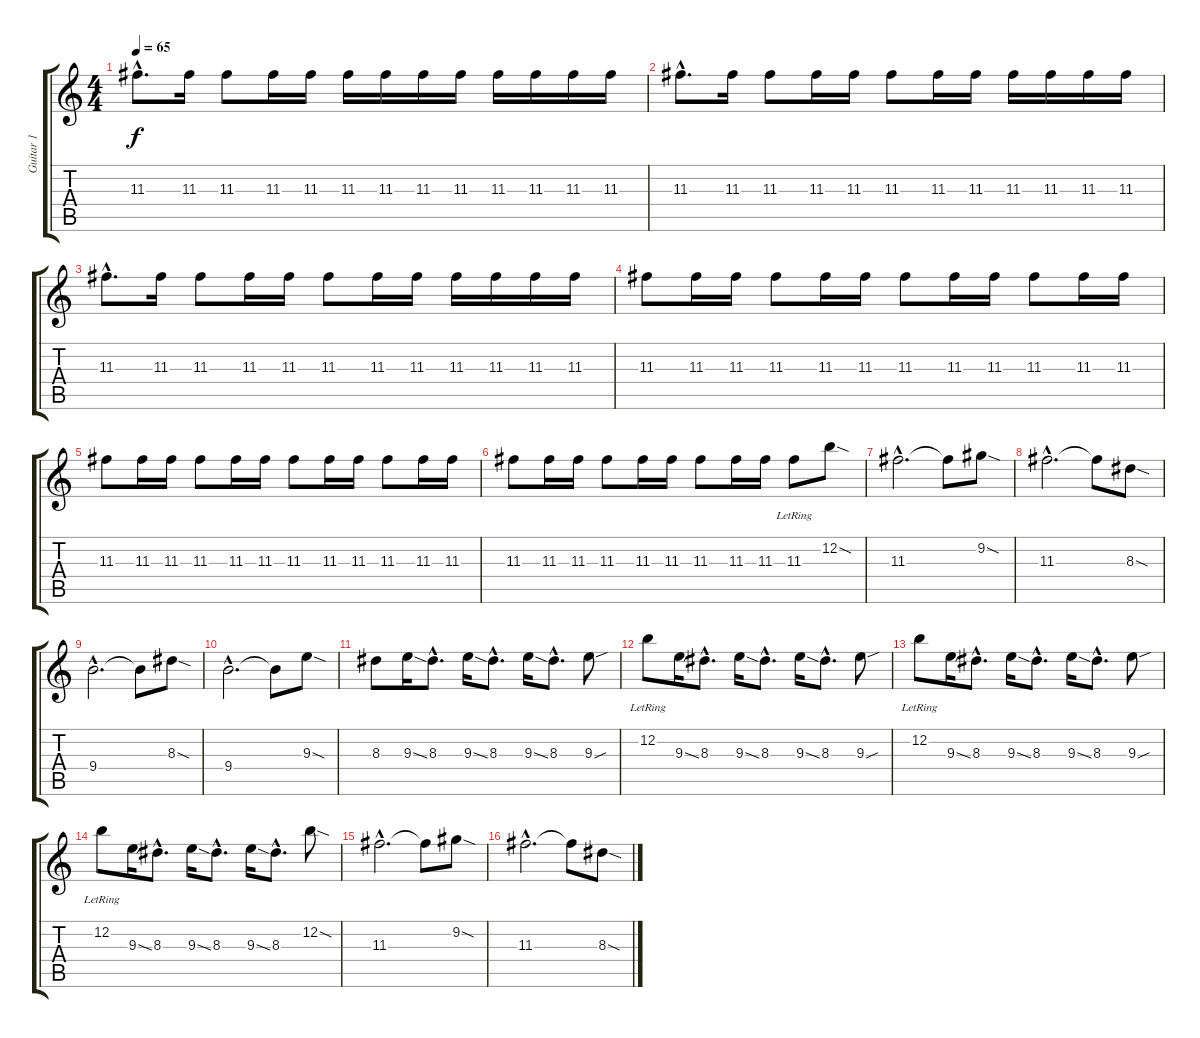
\track ("Guitar 1" "Guitar 1") {instrument electricguitarjazz}
\staff {score tabs}
\tuning (E4 B3 G3 D3 A2 E2) {hide}
\ts (4 4)
\section ("" "")
\tempo 65
\clef g2
\ks c
11.3{hac}.8{d dy f} 11.3.16 11.3.8 11.3.16 11.3.16 11.3.16 11.3.16 11.3.16 11.3.16 11.3.16 11.3.16 11.3.16 11.3.16 |
11.3{hac}.8{d} 11.3.16 11.3.8 11.3.16 11.3.16 11.3.8 11.3.16 11.3.16 11.3.16 11.3.16 11.3.16 11.3.16 |
11.3{hac}.8{d} 11.3.16 11.3.8 11.3.16 11.3.16 11.3.8 11.3.16 11.3.16 11.3.16 11.3.16 11.3.16 11.3.16 |
11.3.8 11.3.16 11.3.16 11.3.8 11.3.16 11.3.16 11.3.8 11.3.16 11.3.16 11.3.8 11.3.16 11.3.16 |
11.3.8 11.3.16 11.3.16 11.3.8 11.3.16 11.3.16 11.3.8 11.3.16 11.3.16 11.3.8 11.3.16 11.3.16 |
11.3.8 11.3.16 11.3.16 11.3.8 11.3.16 11.3.16 11.3.8 11.3.16 11.3.16 11.3{lr}.8 12.2{sod}.8 |
\section ("" "")
11.3{hac}.2{d} 11.3{t}.8 9.2{sod}.8 |
11.3{hac}.2{d} 11.3{t}.8 8.3{sod}.8 |
9.4{hac}.2{d} 9.4{t}.8 8.3{sod}.8 |
9.4{hac}.2{d} 9.4{t}.8 9.3{sod}.8 |
8.3.8 9.3{ss}.16 8.3{hac}.8{d} 9.3{ss}.16 8.3{hac}.8{d} 9.3{ss}.16 8.3{hac}.8{d} 9.3{sou}.8 |
12.2{lr}.8 9.3{ss}.16 8.3{hac}.8{d} 9.3{ss}.16 8.3{hac}.8{d} 9.3{ss}.16 8.3{hac}.8{d} 9.3{sou}.8 |
12.2{lr}.8 9.3{ss}.16 8.3{hac}.8{d} 9.3{ss}.16 8.3{hac}.8{d} 9.3{ss}.16 8.3{hac}.8{d} 9.3{sou}.8 |
12.2{lr}.8 9.3{ss}.16 8.3{hac}.8{d} 9.3{ss}.16 8.3{hac}.8{d} 9.3{ss}.16 8.3{hac}.8{d} 12.2{sod}.8 |
11.3{hac}.2{d} 11.3{t}.8 9.2{sod}.8 |
11.3{hac}.2{d} 11.3{t}.8 8.3{sod}.8
